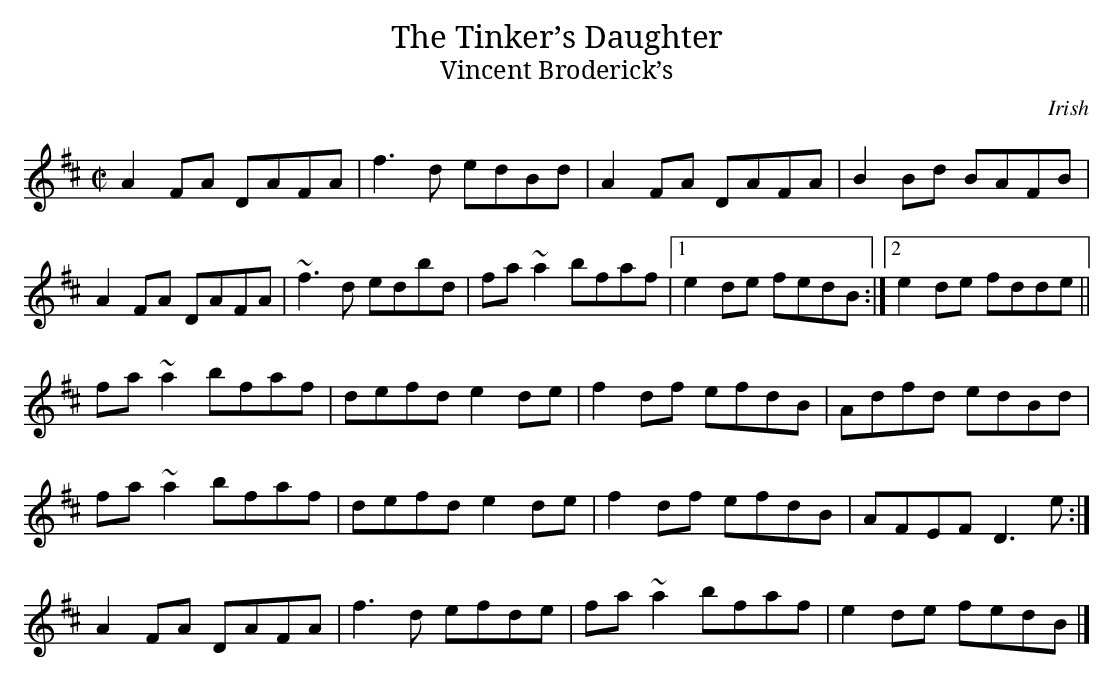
X:1
T:The Tinker’s Daughter
T:Vincent Broderick’s
M:C|
K:D
A2 FA DAFA | f3 d edBd | A2 FA DAFA | B2 Bd BAFB |
A2 FA DAFA | ~f3 d edbd | fa ~a2 bfaf |1 e2 de fedB :|2 e2 de fdde ||
fa ~a2 bfaf | defd e2 de | f2 df efdB | Adfd edBd |
fa ~a2 bfaf | defd e2 de | f2 df efdB | AFEF D3 e :|
A2 FA DAFA | f3 d efde | fa ~a2 bfaf | e2 de fedB |]
